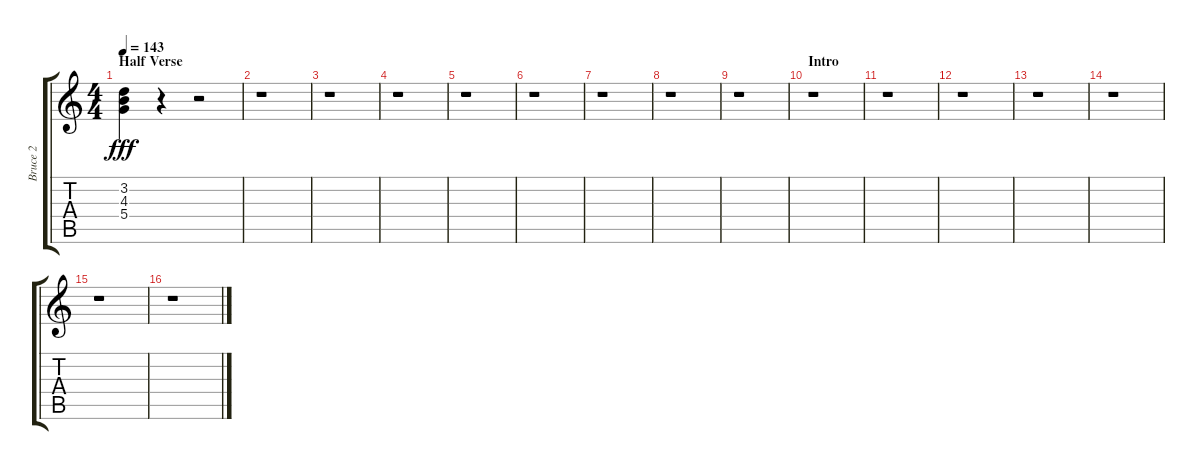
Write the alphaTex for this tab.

\track ("Bruce 2" "Bruce 2") {instrument acousticguitarsteel}
\staff {score tabs}
\tuning (E4 B3 G3 D3 A2 E2) {hide}
\ts (4 4)
\section ("" "Half Verse")
\tempo 143
\clef g2
\ks c
(3.2 4.3 5.4).4{dy fff} r.4 r.2 |
r.1 |
r.1 |
r.1 |
r.1 |
r.1 |
r.1 |
r.1 |
r.1 |
\section ("" "Intro")
r.1 |
r.1 |
r.1 |
r.1 |
r.1 |
r.1 |
r.1
